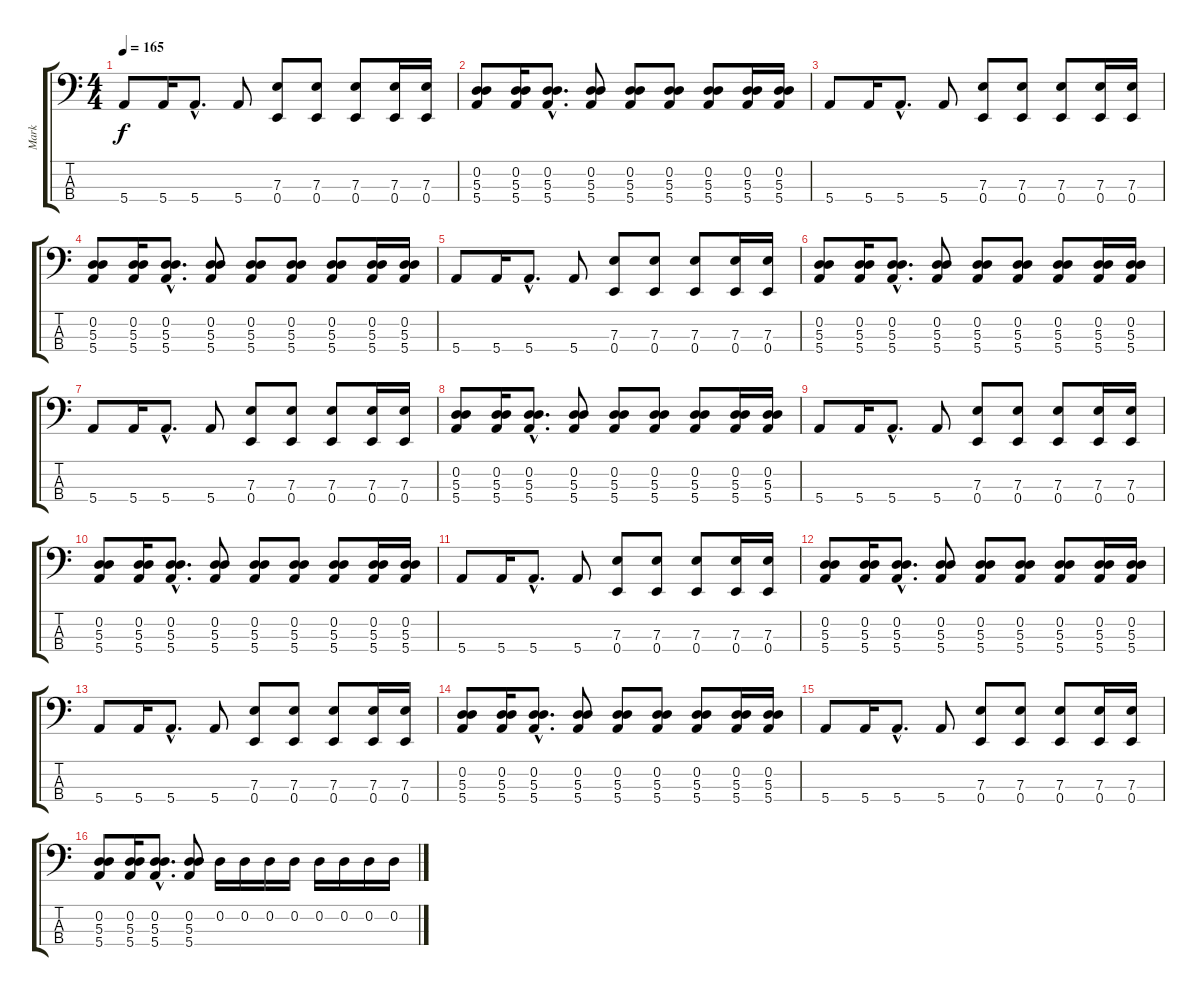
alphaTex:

\track ("Mark" "Mark") {instrument electricbasspick}
\staff {score tabs}
\tuning (G2 D2 A1 E1) {hide}
\ts (4 4)
\tempo 165
\clef f4
\ks c
5.4.8{dy f} 5.4.16 5.4{hac}.8{d} 5.4.8 (7.3 0.4).8 (7.3 0.4).8 (7.3 0.4).8 (7.3 0.4).16 (7.3 0.4).16 |
(0.2 5.3 5.4).8 (0.2 5.3 5.4).16 (0.2{hac} 5.3{hac} 5.4{hac}).8{d} (0.2 5.3 5.4).8 (0.2 5.3 5.4).8 (0.2 5.3 5.4).8 (0.2 5.3 5.4).8 (0.2 5.3 5.4).16 (0.2 5.3 5.4).16 |
5.4.8 5.4.16 5.4{hac}.8{d} 5.4.8 (7.3 0.4).8 (7.3 0.4).8 (7.3 0.4).8 (7.3 0.4).16 (7.3 0.4).16 |
(0.2 5.3 5.4).8 (0.2 5.3 5.4).16 (0.2{hac} 5.3{hac} 5.4{hac}).8{d} (0.2 5.3 5.4).8 (0.2 5.3 5.4).8 (0.2 5.3 5.4).8 (0.2 5.3 5.4).8 (0.2 5.3 5.4).16 (0.2 5.3 5.4).16 |
5.4.8 5.4.16 5.4{hac}.8{d} 5.4.8 (7.3 0.4).8 (7.3 0.4).8 (7.3 0.4).8 (7.3 0.4).16 (7.3 0.4).16 |
(0.2 5.3 5.4).8 (0.2 5.3 5.4).16 (0.2{hac} 5.3{hac} 5.4{hac}).8{d} (0.2 5.3 5.4).8 (0.2 5.3 5.4).8 (0.2 5.3 5.4).8 (0.2 5.3 5.4).8 (0.2 5.3 5.4).16 (0.2 5.3 5.4).16 |
5.4.8 5.4.16 5.4{hac}.8{d} 5.4.8 (7.3 0.4).8 (7.3 0.4).8 (7.3 0.4).8 (7.3 0.4).16 (7.3 0.4).16 |
(0.2 5.3 5.4).8 (0.2 5.3 5.4).16 (0.2{hac} 5.3{hac} 5.4{hac}).8{d} (0.2 5.3 5.4).8 (0.2 5.3 5.4).8 (0.2 5.3 5.4).8 (0.2 5.3 5.4).8 (0.2 5.3 5.4).16 (0.2 5.3 5.4).16 |
5.4.8 5.4.16 5.4{hac}.8{d} 5.4.8 (7.3 0.4).8 (7.3 0.4).8 (7.3 0.4).8 (7.3 0.4).16 (7.3 0.4).16 |
(0.2 5.3 5.4).8 (0.2 5.3 5.4).16 (0.2{hac} 5.3{hac} 5.4{hac}).8{d} (0.2 5.3 5.4).8 (0.2 5.3 5.4).8 (0.2 5.3 5.4).8 (0.2 5.3 5.4).8 (0.2 5.3 5.4).16 (0.2 5.3 5.4).16 |
5.4.8 5.4.16 5.4{hac}.8{d} 5.4.8 (7.3 0.4).8 (7.3 0.4).8 (7.3 0.4).8 (7.3 0.4).16 (7.3 0.4).16 |
(0.2 5.3 5.4).8 (0.2 5.3 5.4).16 (0.2{hac} 5.3{hac} 5.4{hac}).8{d} (0.2 5.3 5.4).8 (0.2 5.3 5.4).8 (0.2 5.3 5.4).8 (0.2 5.3 5.4).8 (0.2 5.3 5.4).16 (0.2 5.3 5.4).16 |
5.4.8 5.4.16 5.4{hac}.8{d} 5.4.8 (7.3 0.4).8 (7.3 0.4).8 (7.3 0.4).8 (7.3 0.4).16 (7.3 0.4).16 |
(0.2 5.3 5.4).8 (0.2 5.3 5.4).16 (0.2{hac} 5.3{hac} 5.4{hac}).8{d} (0.2 5.3 5.4).8 (0.2 5.3 5.4).8 (0.2 5.3 5.4).8 (0.2 5.3 5.4).8 (0.2 5.3 5.4).16 (0.2 5.3 5.4).16 |
5.4.8 5.4.16 5.4{hac}.8{d} 5.4.8 (7.3 0.4).8 (7.3 0.4).8 (7.3 0.4).8 (7.3 0.4).16 (7.3 0.4).16 |
(0.2 5.3 5.4).8 (0.2 5.3 5.4).16 (0.2{hac} 5.3{hac} 5.4{hac}).8{d} (0.2 5.3 5.4).8 0.2.16 0.2.16 0.2.16 0.2.16 0.2.16 0.2.16 0.2.16 0.2.16
